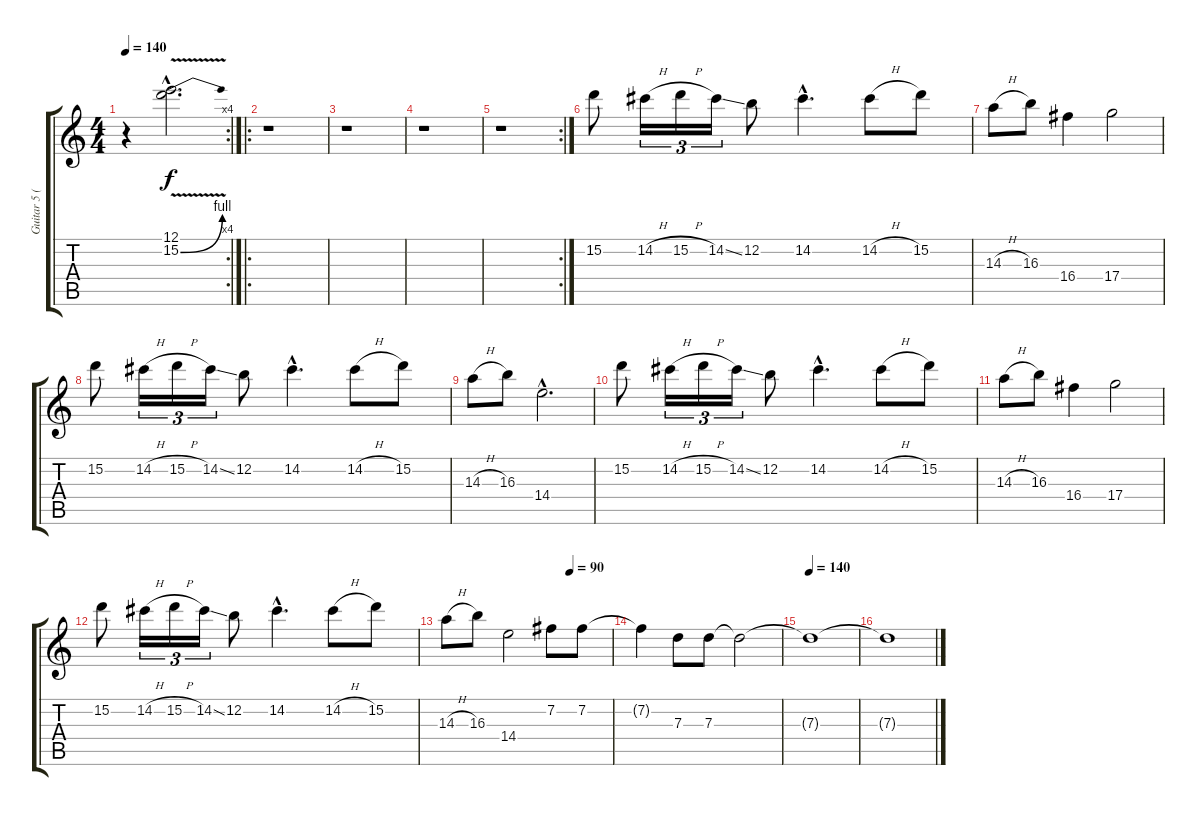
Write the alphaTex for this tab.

\track ("Guitar 5 (Solo)" "Guitar 5 (") {instrument distortionguitar}
\staff {score tabs}
\tuning (E4 B3 G3 D3 A2 E2) {hide}
\rc 4
\ts (4 4)
\tempo 140
\clef g2
\ks c
r.4{dy f} (12.1{hac} 15.2{be (bend 0 0 60 4) v hac}).2{d} |
\ro
r.1 |
r.1 |
r.1 |
\rc 2
r.1 |
15.2.8 14.2{h}.16{tu (3 2)} 15.2{h}.16{tu (3 2)} 14.2{ss}.16{tu (3 2)} 12.2.8 14.2{hac}.4{d} 14.2{h}.8 15.2.8 |
14.3{h}.8 16.3.8 16.4.4 17.4.2 |
15.2.8 14.2{h}.16{tu (3 2)} 15.2{h}.16{tu (3 2)} 14.2{ss}.16{tu (3 2)} 12.2.8 14.2{hac}.4{d} 14.2{h}.8 15.2.8 |
14.3{h}.8 16.3.8 14.4{hac}.2{d} |
15.2.8 14.2{h}.16{tu (3 2)} 15.2{h}.16{tu (3 2)} 14.2{ss}.16{tu (3 2)} 12.2.8 14.2{hac}.4{d} 14.2{h}.8 15.2.8 |
14.3{h}.8 16.3.8 16.4.4 17.4.2 |
15.2.8 14.2{h}.16{tu (3 2)} 15.2{h}.16{tu (3 2)} 14.2{ss}.16{tu (3 2)} 12.2.8 14.2{hac}.4{d} 14.2{h}.8 15.2.8 |
\tempo (90 0.75)
14.3{h}.8 16.3.8 14.4.2 7.2.8 7.2.8 |
7.2{t}.4 7.3.8 7.3.8 7.3{t}.2 |
\tempo 140
7.3{t}.1{volume 10} |
7.3{t}.1
